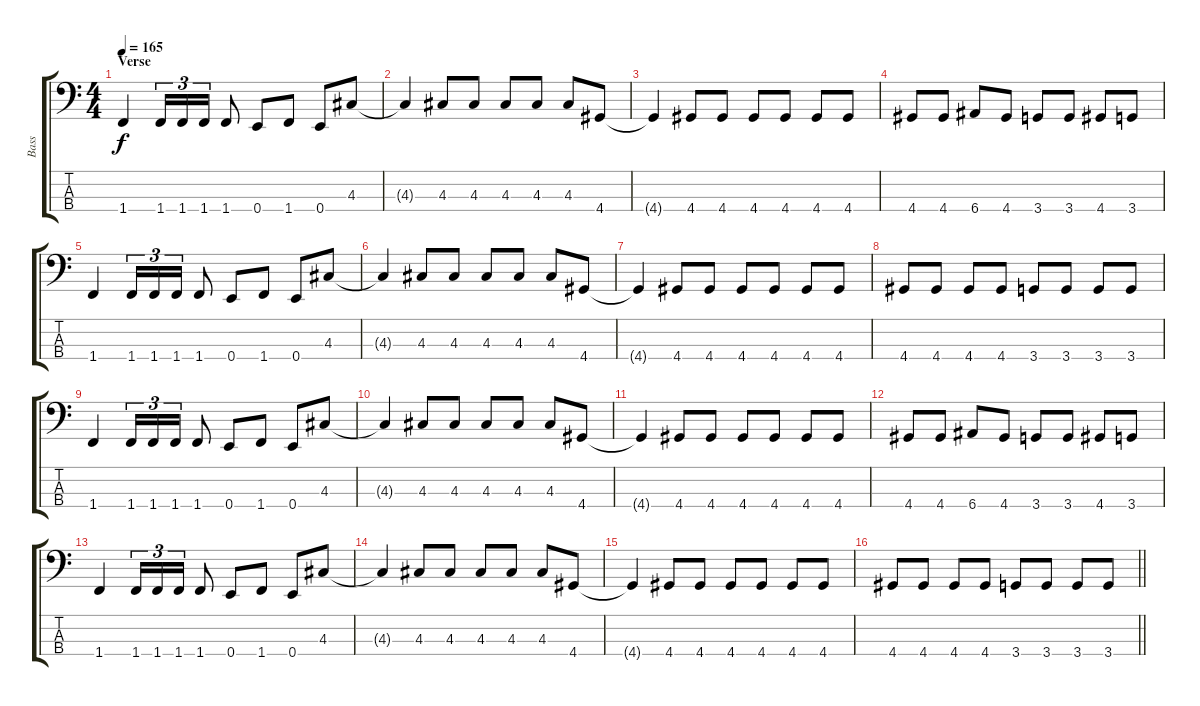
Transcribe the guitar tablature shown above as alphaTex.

\track ("Bass" "Bass") {instrument electricbasspick}
\staff {score tabs}
\tuning (G2 D2 A1 E1) {hide}
\ts (4 4)
\section ("" "Verse")
\tempo 165
\clef f4
\ks c
1.4.4{dy f} 1.4.16{tu (3 2)} 1.4.16{tu (3 2)} 1.4.16{tu (3 2)} 1.4.8 0.4.8 1.4.8 0.4.8 4.3.8 |
4.3{t}.4 4.3.8 4.3.8 4.3.8 4.3.8 4.3.8 4.4.8 |
4.4{t}.4 4.4.8 4.4.8 4.4.8 4.4.8 4.4.8 4.4.8 |
4.4.8 4.4.8 6.4.8 4.4.8 3.4.8 3.4.8 4.4.8 3.4.8 |
1.4.4 1.4.16{tu (3 2)} 1.4.16{tu (3 2)} 1.4.16{tu (3 2)} 1.4.8 0.4.8 1.4.8 0.4.8 4.3.8 |
4.3{t}.4 4.3.8 4.3.8 4.3.8 4.3.8 4.3.8 4.4.8 |
4.4{t}.4 4.4.8 4.4.8 4.4.8 4.4.8 4.4.8 4.4.8 |
4.4.8 4.4.8 4.4.8 4.4.8 3.4.8 3.4.8 3.4.8 3.4.8 |
1.4.4 1.4.16{tu (3 2)} 1.4.16{tu (3 2)} 1.4.16{tu (3 2)} 1.4.8 0.4.8 1.4.8 0.4.8 4.3.8 |
4.3{t}.4 4.3.8 4.3.8 4.3.8 4.3.8 4.3.8 4.4.8 |
4.4{t}.4 4.4.8 4.4.8 4.4.8 4.4.8 4.4.8 4.4.8 |
4.4.8 4.4.8 6.4.8 4.4.8 3.4.8 3.4.8 4.4.8 3.4.8 |
1.4.4 1.4.16{tu (3 2)} 1.4.16{tu (3 2)} 1.4.16{tu (3 2)} 1.4.8 0.4.8 1.4.8 0.4.8 4.3.8 |
4.3{t}.4 4.3.8 4.3.8 4.3.8 4.3.8 4.3.8 4.4.8 |
4.4{t}.4 4.4.8 4.4.8 4.4.8 4.4.8 4.4.8 4.4.8 |
\barLineRight lightlight
4.4.8 4.4.8 4.4.8 4.4.8 3.4.8 3.4.8 3.4.8 3.4.8
